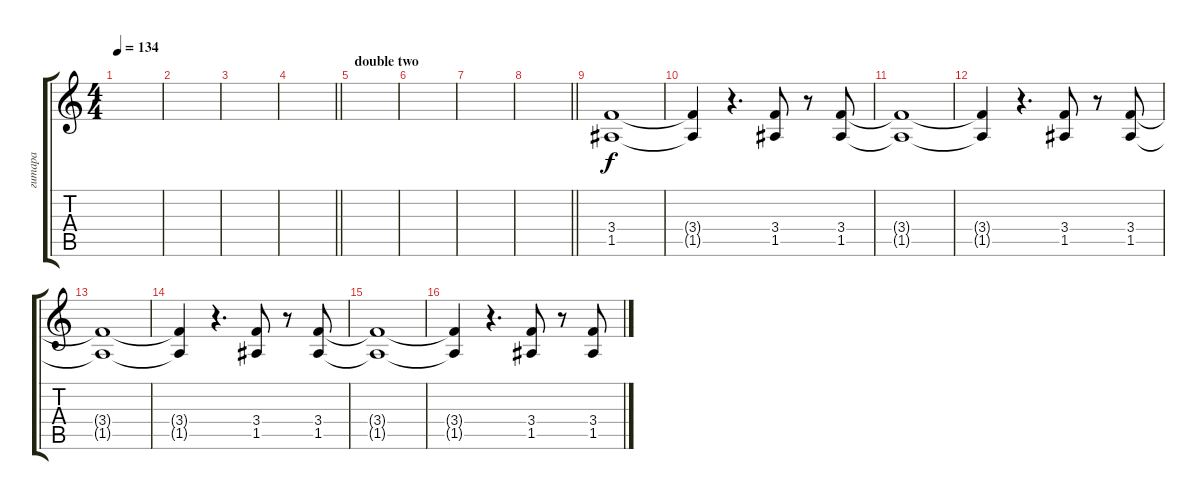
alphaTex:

\track ("гитара" "гитара") {instrument overdrivenguitar}
\staff {score tabs}
\tuning (E4 B3 G3 D3 A2 E2) {hide}
\ts (4 4)
\tempo 134
\clef g2
\ks c
|
|
|
\barLineRight lightlight
|
\section ("" "double two")
|
|
|
\barLineRight lightlight
|
(3.4 1.5).1 |
(3.4{t} 1.5{t}).4 r.4{d} (3.4 1.5).8 r.8 (3.4 1.5).8 |
(3.4{t} 1.5{t}).1 |
(3.4{t} 1.5{t}).4 r.4{d} (3.4 1.5).8 r.8 (3.4 1.5).8 |
(3.4{t} 1.5{t}).1 |
(3.4{t} 1.5{t}).4 r.4{d} (3.4 1.5).8 r.8 (3.4 1.5).8 |
(3.4{t} 1.5{t}).1 |
(3.4{t} 1.5{t}).4 r.4{d} (3.4 1.5).8 r.8 (3.4 1.5).8
